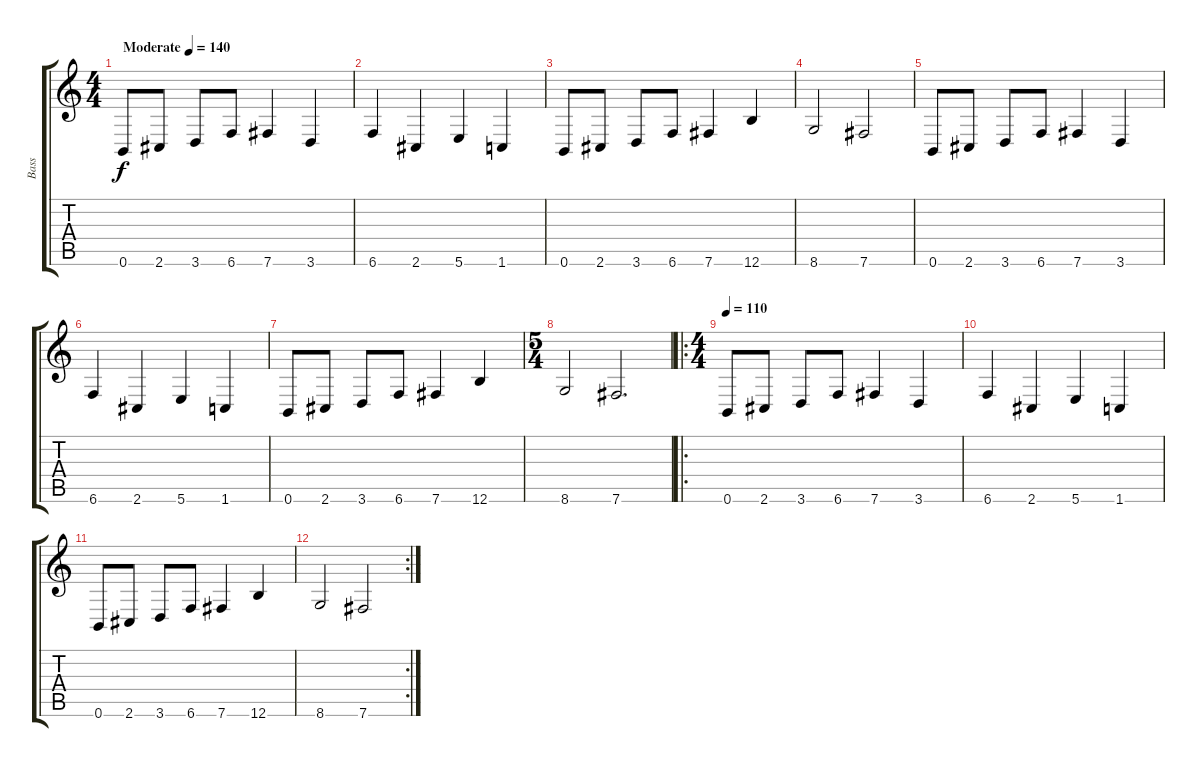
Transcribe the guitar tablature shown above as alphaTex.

\track ("Bass" "Bass") {instrument electricbasspick}
\staff {score tabs}
\tuning (Db4 Ab3 E3 B2 Gb2 B1) {hide}
\ts (4 4)
\tempo (140 "Moderate")
\clef g2
\ks c
0.6.8{dy f instrument electricbasspick} 2.6.8 3.6.8 6.6.8 7.6.4 3.6.4 |
6.6.4 2.6.4 5.6.4 1.6.4 |
0.6.8 2.6.8 3.6.8 6.6.8 7.6.4 12.6.4 |
8.6.2 7.6.2 |
0.6.8 2.6.8 3.6.8 6.6.8 7.6.4 3.6.4 |
6.6.4 2.6.4 5.6.4 1.6.4 |
0.6.8 2.6.8 3.6.8 6.6.8 7.6.4 12.6.4 |
\ts (5 4)
8.6.2 7.6.2{d} |
\ro
\ts (4 4)
\tempo 110
0.6.8 2.6.8 3.6.8 6.6.8 7.6.4 3.6.4 |
6.6.4 2.6.4 5.6.4 1.6.4 |
0.6.8 2.6.8 3.6.8 6.6.8 7.6.4 12.6.4 |
\rc 2
8.6.2 7.6.2
